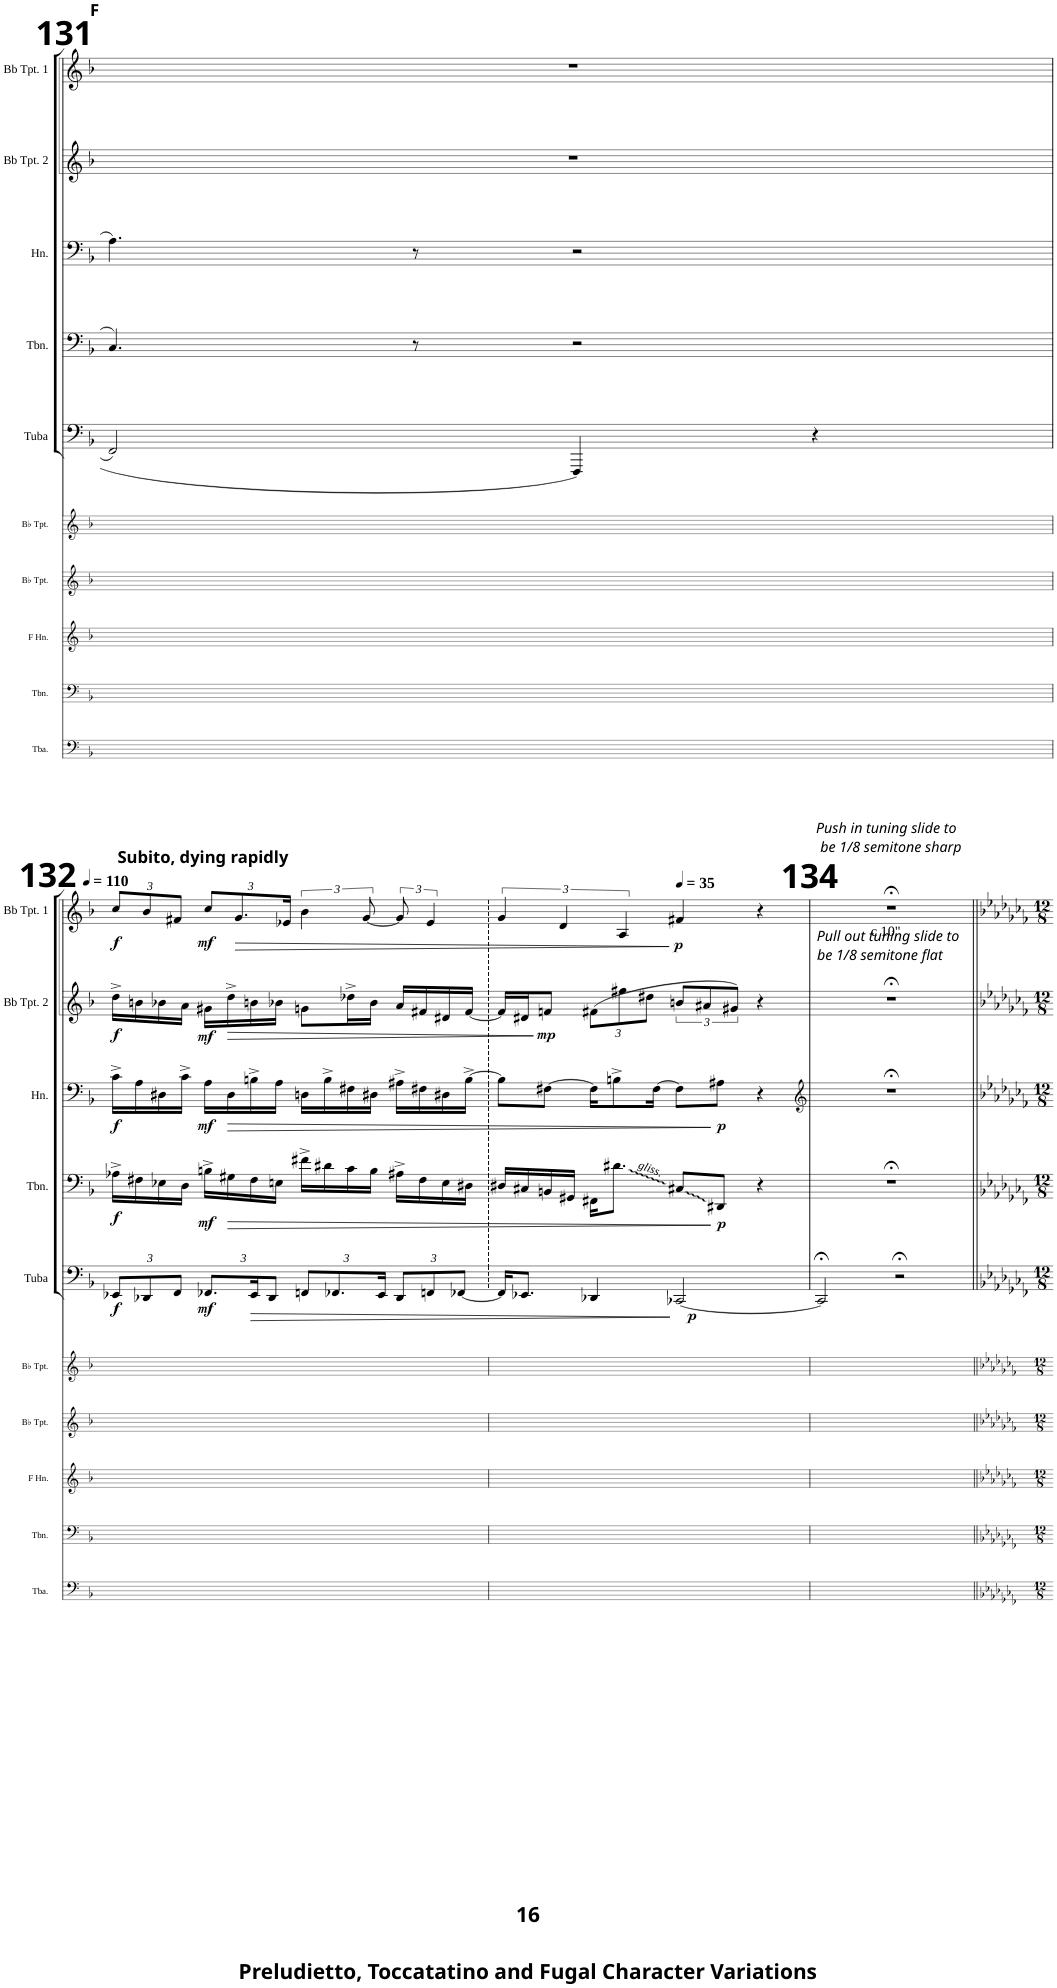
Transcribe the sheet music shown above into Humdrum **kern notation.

**kern	**kern	**kern	**kern	**kern	**kern	**dynam	**kern	**dynam	**kern	**dynam	**kern	**dynam	**kern	**dynam
*part10	*part9	*part8	*part7	*part6	*part5	*part5	*part4	*part4	*part3	*part3	*part2	*part2	*part1	*part1
*staff10	*staff9	*staff8	*staff7	*staff6	*staff5	*staff5	*staff4	*staff4	*staff3	*staff3	*staff2	*staff2	*staff1	*staff1
*I"Tuba	*I"Trombone	*I"Horn in F	*I"Bb Trumpet	*I"Bb Trumpet	*I"Tuba	*	*I"Trombone	*	*I"Horn in F	*	*I"Trumpet in Bb 2	*	*I"Trumpet in Bb 1	*
*I'Tba.	*I'Tbn.	*	*I'Bb Tpt.	*I'Bb Tpt.	*I'Tuba	*	*I'Tbn.	*	*I'Hn.	*	*	*	*	*
!!LO:PB:g=z
*clefF4	*clefF4	*clefG2	*clefG2	*clefG2	*clefF4	*	*clefF4	*	*clefF4	*	*clefG2	*	*clefG2	*
*	*	*ITrd4c7	*ITrd1c2	*ITrd1c2	*	*	*	*	*ITrd4c7	*	*ITrd1c2	*	*ITrd1c2	*
*k[b-]	*k[b-]	*k[b-]	*k[b-]	*k[b-]	*k[b-]	*	*k[b-]	*	*k[b-]	*	*k[b-]	*	*k[b-]	*
*M4/4	*M4/4	*M4/4	*M4/4	*M4/4	*M4/4	*	*M4/4	*	*M4/4	*	*M4/4	*	*M4/4	*
=131	=131	=131	=131	=131	=131	=131	=131	=131	=131	=131	=131	=131	=131	=131
!	!	!	!	!	!	!	!	!	!	!	!	!	!LO:TX:a:B:t=F	!
1ryy	1ryy	1ryy	1ryy	1ryy	2FF/	.	4.C/	.	4.A\	.	1r	.	1r	.
.	.	.	.	.	.	.	8r	.	8r	.	.	.	.	.
.	.	.	.	.	4FFF/	.	2r	.	2r	.	.	.	.	.
.	.	.	.	.	4r	.	.	.	.	.	.	.	.	.
!!LO:LB:g=z
=132	=132	=132	=132	=132	=132	=132	=132	=132	=132	=132	=132	=132	=132	=132
*	*	*	*	*	*Xbrackettup	*	*	*	*	*	*	*	*Xbrackettup	*
*	*	*	*	*	*	*	*	*	*	*	*	*	*MM110	*
!	!	!	!	!	!	!	!	!	!	!	!	!	!LO:TX:a:B:t=Subito, dying rapidly	!
!	!	!	!	!	!	!LO:DY:b	!	!LO:DY:b	!	!LO:DY:b	!	!LO:DY:b	!	!LO:DY:b
1ryy	1ryy	1ryy	1ryy	1ryy	12EE-X/L	f	16A-X^\LL	f	16c^\LL	f	16dd^\LL	f	12cc/L	f
.	.	.	.	.	.	.	16F#X\	.	16A\	.	16bn\	.	.	.
.	.	.	.	.	12DD-X/	.	.	.	.	.	.	.	12b-/	.
.	.	.	.	.	.	.	16E-X\	.	16D#X\	.	16b-X\	.	.	.
.	.	.	.	.	12FF/J	.	.	.	.	.	.	.	12f#X/J	.
.	.	.	.	.	.	.	16D\JJ	.	16c^\JJ	.	16a\JJ	.	.	.
!	!	!	!	!	!	!LO:DY:b	!	!LO:DY:b	!	!LO:DY:b	!	!LO:DY:b	!	!LO:DY:b
.	.	.	.	.	12.FF-X/L	mf	16Bn^\LL	mf	16A\LL	mf	16g#X\LL	mf	12cc/L	mf
!	!	!	!	!	!	!	!	!LO:HP:b	!	!LO:HP:b	!	!LO:HP:b	!	!
.	.	.	.	.	.	.	16G#X\	>	16D#\	>	16dd^\	>	.	.
!	!	!	!	!	!	!	!	!	!	!	!	!	!	!LO:HP:b
.	.	.	.	.	.	.	.	.	.	.	.	.	12.g/	>
!	!	!	!	!	!	!LO:HP:b	!	!	!	!	!	!	!	!
.	.	.	.	.	24EE-/K	>	16F#\	.	16Bn^\	.	16bn\	.	.	.
.	.	.	.	.	12DD-/J	.	.	.	.	.	.	.	.	.
.	.	.	.	.	.	.	16En\JJ	.	16A\JJ	.	16b-X\JJ	.	.	.
.	.	.	.	.	.	.	.	.	.	.	.	.	24e-X/Jk	.
*	*	*	*	*	*	*	*	*	*	*	*	*	*brackettup	*
.	.	.	.	.	12FFn/L	.	16f#X^\LL	.	16Dn\LL	.	8gn\L	.	6b-\	.
.	.	.	.	.	.	.	16d#X\	.	16B^\	.	.	.	.	.
.	.	.	.	.	12.FF-X/	.	.	.	.	.	.	.	.	.
.	.	.	.	.	.	.	16c\	.	16F#X\	.	16dd-X^\L	.	.	.
.	.	.	.	.	.	.	.	.	.	.	.	.	[12g/	.
.	.	.	.	.	.	.	16B\JJ	.	16D#X\JJ	.	16b-\JJ	.	.	.
.	.	.	.	.	24EE-/Jk	.	.	.	.	.	.	.	.	.
.	.	.	.	.	12DD-/L	.	16A#X^\LL	.	16A#X^\LL	.	16a/LL	.	12g/]	.
.	.	.	.	.	.	.	16F#\	.	16F#X\	.	16f#X/	.	.	.
.	.	.	.	.	12FFn/	.	.	.	.	.	.	.	6e-/	.
.	.	.	.	.	.	.	16E\	.	16D#X\	.	16d#X/	.	.	.
.	.	.	.	.	[12FF-X/J	.	.	.	.	.	.	.	.	.
.	.	.	.	.	.	.	16D#X\JJ	.	[16B^\JJ	.	[16f#/JJ	.	.	.
=133	=133	=133	=133	=133	=133	=133	=133	=133	=133	=133	=133	=133	=133	=133
1ryy	1ryy	1ryy	1ryy	1ryy	16FF-/KL]	.	16D#X/LL	.	8B\L]	.	16f#/LL]	.	6g/	.
.	.	.	.	.	8.EE-X/J	.	16C#X/	.	.	.	16d#X/J	.	.	.
!	!	!	!	!	!	!	!	!	!	!	!	!LO:DY:n=1:b	!	!
.	.	.	.	.	.	.	16BBn/	.	[8F#X\J	.	8fn/J	] mp	.	.
.	.	.	.	.	.	.	.	.	.	.	.	.	6d/	.
.	.	.	.	.	.	.	16GG#X/JJ	.	.	.	.	.	.	.
*	*	*	*	*	*	*	*	*	*	*	*Xbrackettup	*	*	*
.	.	.	.	.	4DD-X/	.	16FF#X\KL	.	16F#\KL]	.	(12f#X\L	.	.	.
.	.	.	.	.	.	.	8.d#X\J	.	8Bn^\	.	.	.	.	.
.	.	.	.	.	.	.	.	.	.	.	12ff#X\	.	6A/	.
.	.	.	.	.	.	.	.	.	.	.	12dd#X\J	.	.	.
.	.	.	.	.	.	.	.	.	[16F#\Jk	.	.	.	.	.
*	*	*	*	*	*	*	*	*	*	*	*brackettup	*	*	*
*	*	*	*	*	*	*	*	*	*	*	*	*	*MM35	*
!	!	!	!	!	!	!LO:DY:n=1:b	!	!	!	!	!	!	!	!LO:DY:n=1:b
.	.	.	.	.	[2CC-X/	] p	8C#X/L	.	8F#\L]	.	12bn/L	.	4f#X/	] p
.	.	.	.	.	.	.	.	.	.	.	12a#X/	.	.	.
!	!	!	!	!	!	!	!	!LO:DY:n=1:b	!	!LO:DY:n=1:b	!	!	!	!
.	.	.	.	.	.	.	8DD#X/J	] p	8A#X\J	] p	.	.	.	.
.	.	.	.	.	.	.	.	.	.	.	12g#X/J)	.	.	.
.	.	.	.	.	.	.	4r	.	4r	.	4r	.	4r	.
=134	=134	=134	=134	=134	=134	=134	=134	=134	=134	=134	=134	=134	=134	=134
*	*	*	*	*	*	*	*	*	*clefG2	*	*	*	*	*
!	!	!	!	!	!	!	!	!	!	!	!	!	!LO:TX:a:i:t=Push in tuning slide to	!
!	!	!	!	!	!	!	!	!	!	!	!	!	!LO:TX:a:t=be 1/8 semitone sharp	!
!	!	!	!	!	!	!	!	!	!	!	!	!	!LO:TX:a:t=c 10"	!
!	!	!	!	!	!	!	!	!	!	!	!LO:TX:a:i:t=Pull out tuning slide to	!	!	!
!	!	!	!	!	!	!	!	!	!	!	!LO:TX:a:t=be 1/8 semitone flat	!	!	!
1ryy	1ryy	1ryy	1ryy	1ryy	2CC-;</]	.	1r;<	.	1r;<	.	1r;<	.	1r;<	.
.	.	.	.	.	2r;<	.	.	.	.	.	.	.	.	.
=||	=||	=||	=||	=||	=||	=||	=||	=||	=||	=||	=||	=||	=||	=||
*-	*-	*-	*-	*-	*-	*-	*-	*-	*-	*-	*-	*-	*-	*-
